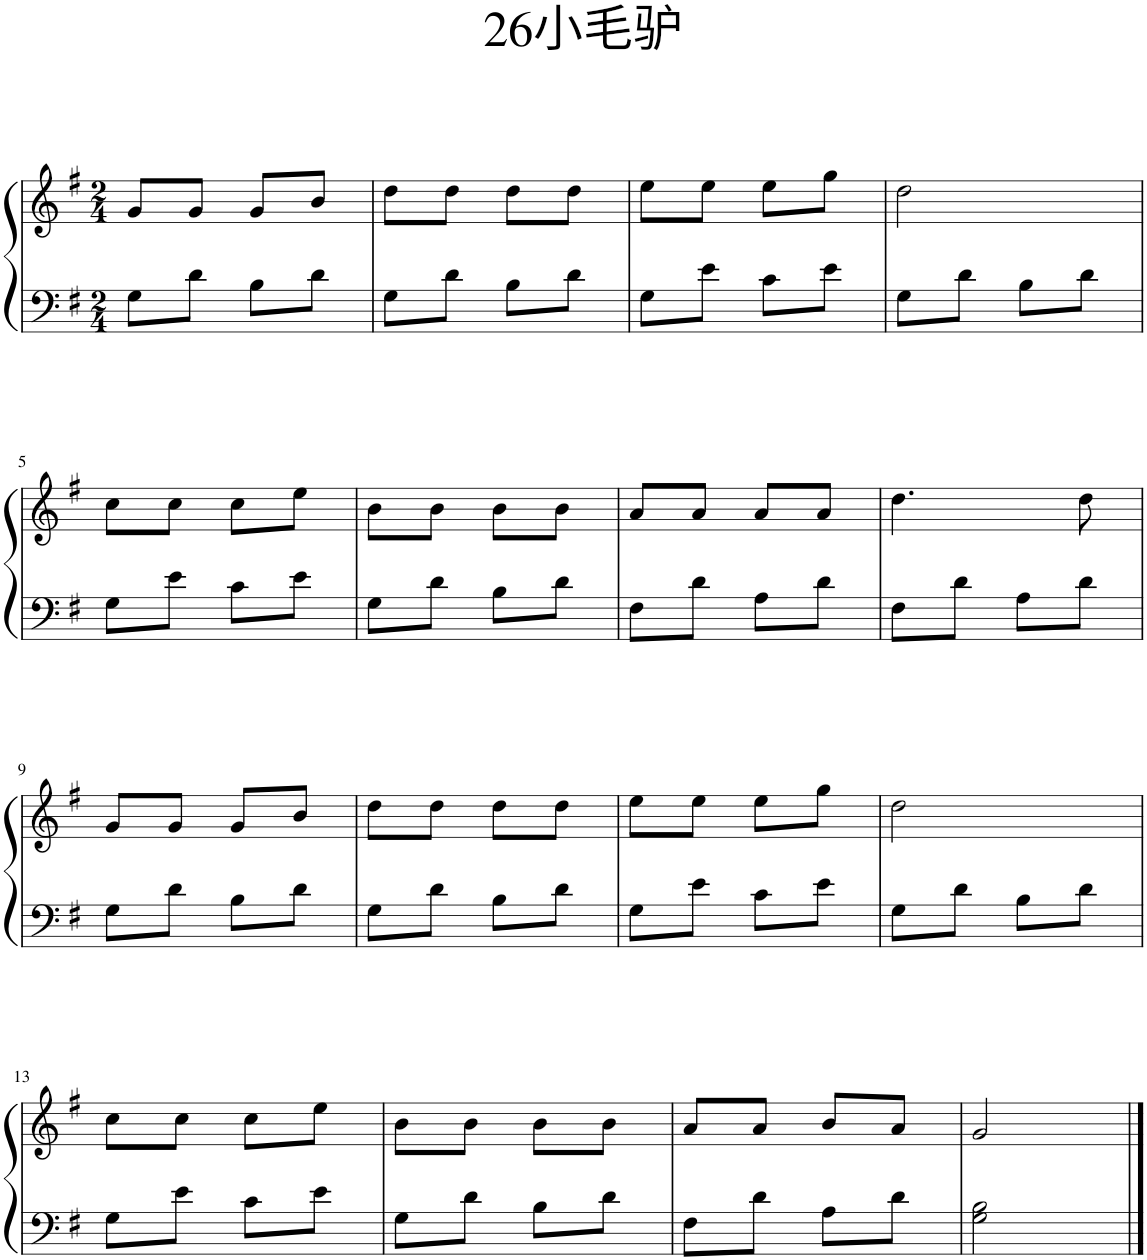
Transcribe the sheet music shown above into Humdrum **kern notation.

**kern	**kern
*part1	*part1
*staff2	*staff1
*I"钢琴	*
*clefF4	*clefG2
*k[f#]	*k[f#]
*M2/4	*M2/4
=1	=1
8G\L	8g/L
8d\J	8g/J
8B\L	8g/L
8d\J	8b/J
=2	=2
8G\L	8dd\L
8d\J	8dd\J
8B\L	8dd\L
8d\J	8dd\J
=3	=3
8G\L	8ee\L
8e\J	8ee\J
8c\L	8ee\L
8e\J	8gg\J
=4	=4
8G\L	2dd\
8d\J	.
8B\L	.
8d\J	.
!!LO:LB:g=z
=5	=5
8G\L	8cc\L
8e\J	8cc\J
8c\L	8cc\L
8e\J	8ee\J
=6	=6
8G\L	8b\L
8d\J	8b\J
8B\L	8b\L
8d\J	8b\J
=7	=7
8F#\L	8a/L
8d\J	8a/J
8A\L	8a/L
8d\J	8a/J
=8	=8
8F#\L	4.dd\
8d\J	.
8A\L	.
8d\J	8dd\
!!LO:LB:g=z
=9	=9
8G\L	8g/L
8d\J	8g/J
8B\L	8g/L
8d\J	8b/J
=10	=10
8G\L	8dd\L
8d\J	8dd\J
8B\L	8dd\L
8d\J	8dd\J
=11	=11
8G\L	8ee\L
8e\J	8ee\J
8c\L	8ee\L
8e\J	8gg\J
=12	=12
8G\L	2dd\
8d\J	.
8B\L	.
8d\J	.
!!LO:LB:g=z
=13	=13
8G\L	8cc\L
8e\J	8cc\J
8c\L	8cc\L
8e\J	8ee\J
=14	=14
8G\L	8b\L
8d\J	8b\J
8B\L	8b\L
8d\J	8b\J
=15	=15
8F#\L	8a/L
8d\J	8a/J
8A\L	8b/L
8d\J	8a/J
=16	=16
2G\ 2B\	2g/
==	==
*-	*-
